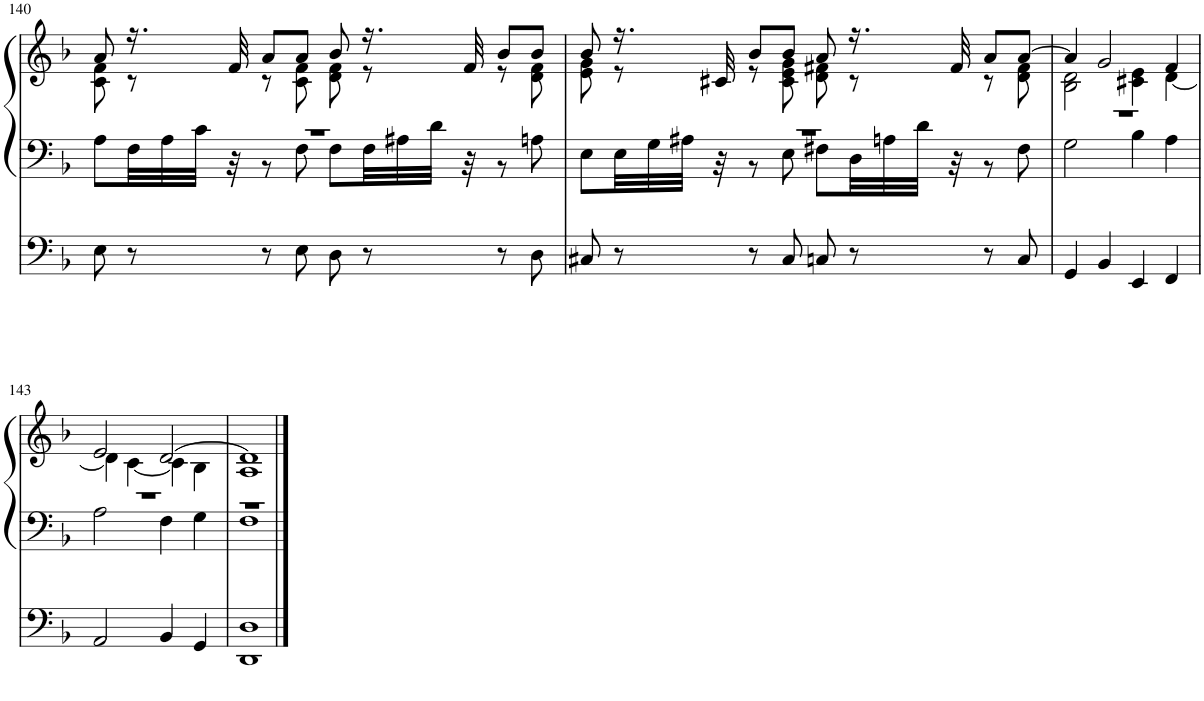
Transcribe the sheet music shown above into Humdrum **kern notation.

**kern	**kern	**kern
*part1	*part1	*part1
*staff3	*staff2	*staff1
*I"Man.	*	*
*I'Man.	*	*
!!LO:PB:g=z
*clefF4	*clefF4	*clefG2
*k[b-]	*k[b-]	*k[b-]
*M4/4	*M4/4	*M4/4
=140	=140	=140
*	*^	*^
8E\	1r	8A\L	8a/	8c\ 8f\
8r	.	32F\LL	16.r	8r
.	.	32A\	.	.
.	.	32c\JJJ	.	.
.	.	32r	32f/	.
8r	.	8r	8a/L	8r
8E\	.	8F\	8a/J	8c\ 8f\
8D\	.	8F\L	8b-/	8d\ 8f\
8r	.	32F\LL	16.r	8r
.	.	32A#X\	.	.
.	.	32d\JJJ	.	.
.	.	32r	32f/	.
8r	.	8r	8b-/L	8r
8D\	.	8An\	8b-/J	8d\ 8f\
=141	=141	=141	=141	=141
8C#X/	1r	8E\L	8b-/	8e\ 8g\
8r	.	32E\LL	16.r	8r
.	.	32G\	.	.
.	.	32A#X\JJJ	.	.
.	.	32r	32c#X/	.
8r	.	8r	8b-/L	8r
8C#/	.	8E\	8b-/J	8c#\ 8e\ 8g\
8Cn/	.	8F#X\L	8a/	8d\ 8f#X\
8r	.	32D\LL	16.r	8r
.	.	32An\	.	.
.	.	32d\JJJ	.	.
.	.	32r	32f#/	.
8r	.	8r	8a/L	8r
8C/	.	8F#\	[8a/J	8d\ 8f#\
=142	=142	=142	=142	=142
4GG/	1r	2G\	4a/]	2B-\ 2d\
4BB-/	.	.	2g/	.
4EE/	.	4B-\	.	4c#X\ 4e\
4FF/	.	4A\	4f/	[4d\
!!LO:LB:g=z	!!
=143	=143	=143	=143	=143
2AA/	1r	2A\	2e/	4d\]
.	.	.	.	[4c\
4BB-/	.	4F\	[2d/	4c\]
4GG/	.	4G\	.	4B-\
=144	=144	=144	=144	=144
1DD 1D	1r	1F	1d]	1A
*	*v	*v	*	*
*	*	*v	*v
==	==	==
*-	*-	*-
